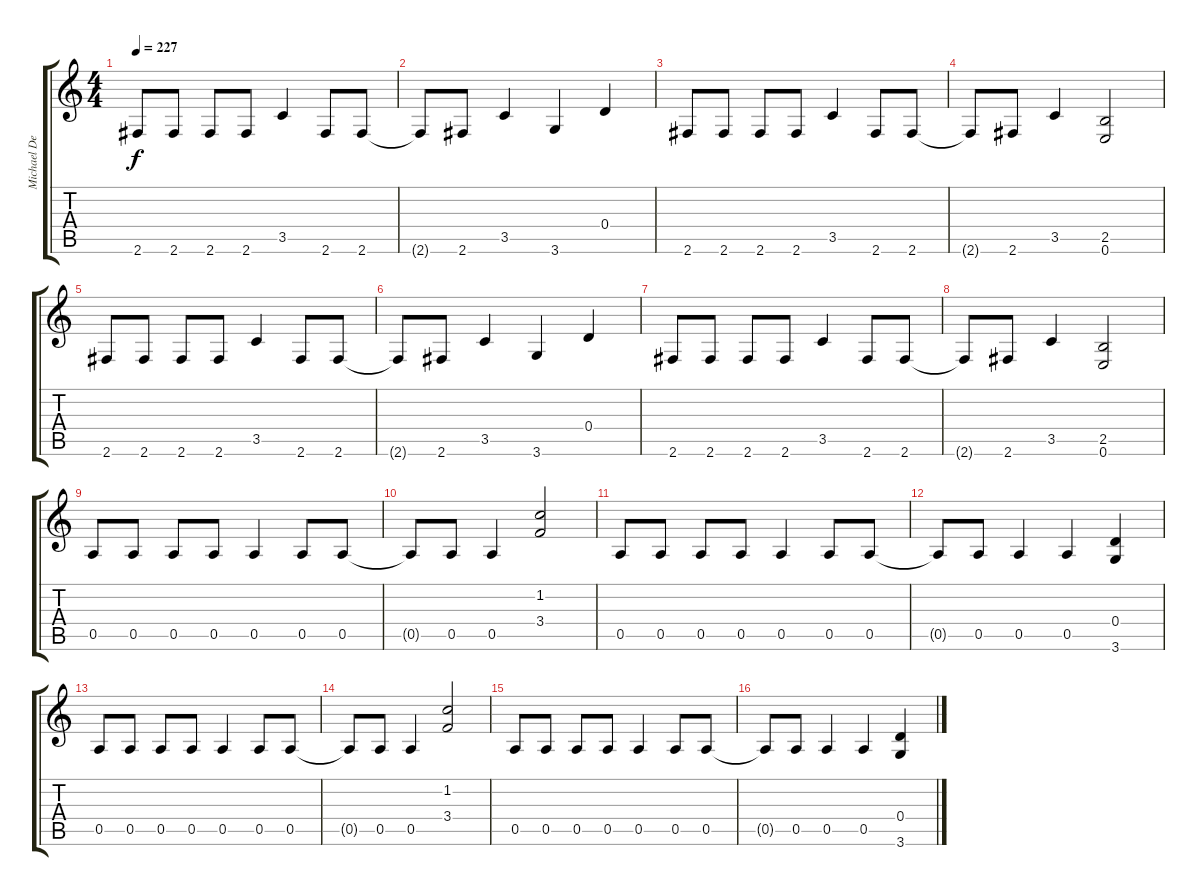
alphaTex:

\track ("Michael Denner" "Michael De") {instrument distortionguitar}
\staff {score tabs}
\tuning (E4 B3 G3 D3 A2 E2) {hide}
\ts (4 4)
\tempo 227
\clef g2
\ks c
2.6.8{dy f} 2.6.8 2.6.8 2.6.8 3.5.4 2.6.8 2.6.8 |
2.6{t}.8 2.6.8 3.5.4 3.6.4 0.4.4 |
2.6.8 2.6.8 2.6.8 2.6.8 3.5.4 2.6.8 2.6.8 |
2.6{t}.8 2.6.8 3.5.4 (2.5 0.6).2 |
2.6.8 2.6.8 2.6.8 2.6.8 3.5.4 2.6.8 2.6.8 |
2.6{t}.8 2.6.8 3.5.4 3.6.4 0.4.4 |
2.6.8 2.6.8 2.6.8 2.6.8 3.5.4 2.6.8 2.6.8 |
2.6{t}.8 2.6.8 3.5.4 (2.5 0.6).2 |
0.5.8 0.5.8 0.5.8 0.5.8 0.5.4 0.5.8 0.5.8 |
0.5{t}.8 0.5.8 0.5.4 (1.2 3.4).2 |
0.5.8 0.5.8 0.5.8 0.5.8 0.5.4 0.5.8 0.5.8 |
0.5{t}.8 0.5.8 0.5.4 0.5.4 (0.4 3.6).4 |
0.5.8 0.5.8 0.5.8 0.5.8 0.5.4 0.5.8 0.5.8 |
0.5{t}.8 0.5.8 0.5.4 (1.2 3.4).2 |
0.5.8 0.5.8 0.5.8 0.5.8 0.5.4 0.5.8 0.5.8 |
0.5{t}.8 0.5.8 0.5.4 0.5.4 (0.4 3.6).4
